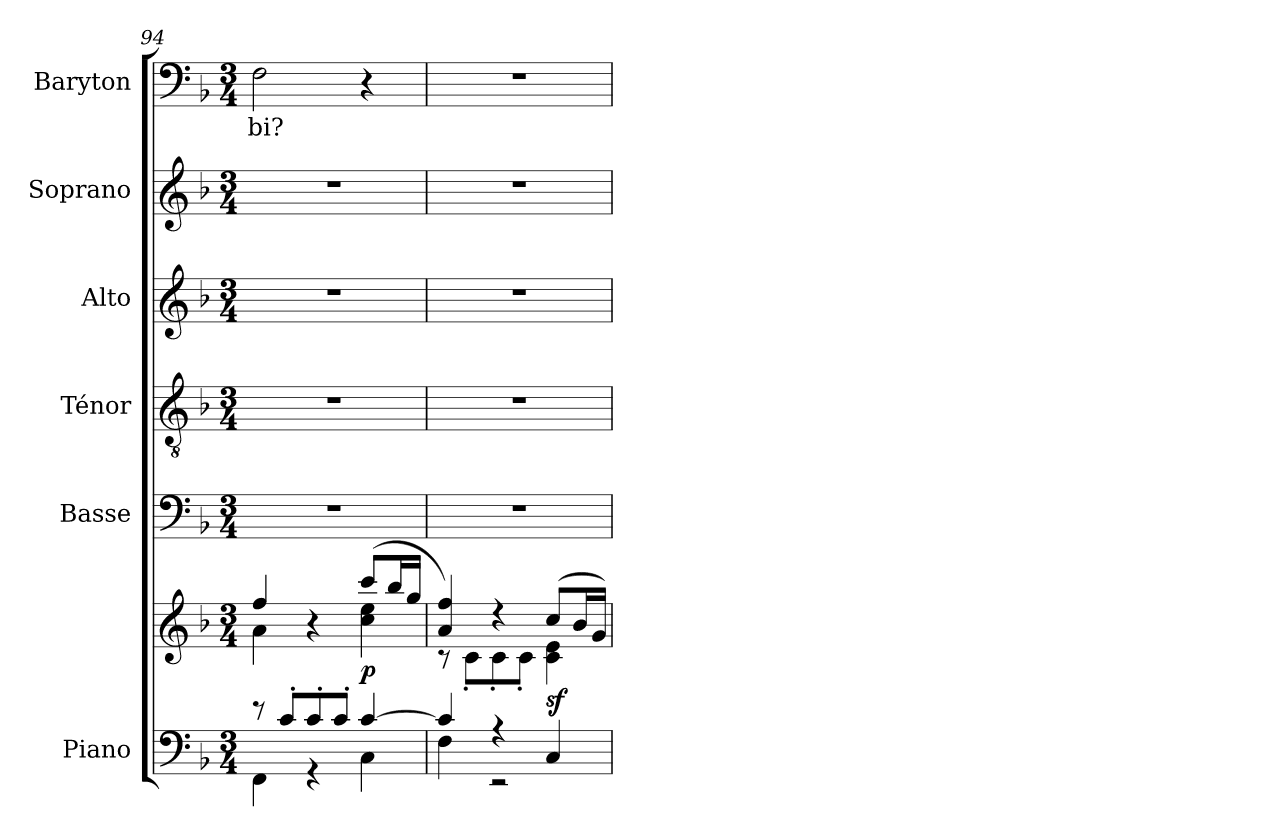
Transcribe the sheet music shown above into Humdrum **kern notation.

**kern	**kern	**dynam	**kern	**kern	**kern	**kern	**kern	**text
*part6	*part6	*part6	*part5	*part4	*part3	*part2	*part1	*part1
*staff7	*staff6	*staff6/7	*staff5	*staff4	*staff3	*staff2	*staff1	*staff1
*I"Piano	*	*	*I"Basse	*I"Ténor	*I"Alto	*I"Soprano	*I"Baryton	*
*I'Pno.	*	*	*I'B.	*I'T.	*I'Alt.	*I'So.	*I'Bar.	*
!!LO:PB:g=z
*clefF4	*clefG2	*	*clefF4	*clefGv2	*clefG2	*clefG2	*clefF4	*
*k[b-]	*k[b-]	*	*k[b-]	*k[b-]	*k[b-]	*k[b-]	*k[b-]	*
*M3/4	*M3/4	*	*M3/4	*M3/4	*M3/4	*M3/4	*M3/4	*
=94	=94	=94	=94	=94	=94	=94	=94	=94
*^	*^	*	*	*	*	*	*	*
!	!	!	!	!	!	!	!	!	!	!LO:LY:b
8r	4FF\	4ff/	4a\	.	2.r	2.r	2.r	2.r	2F\	-bi?
8c'/L	.	.	.	.	.	.	.	.	.	.
8c'/	4r	4r	4ryy	.	.	.	.	.	.	.
8c'/J	.	.	.	.	.	.	.	.	.	.
!	!	!	!	!LO:DY:a=2	!	!	!	!	!	!
[4c/	4C\	(8ccc/L	4cc\ 4ee\	p	.	.	.	.	4r	.
.	.	16bb-/L	.	.	.	.	.	.	.	.
.	.	16gg/JJ	.	.	.	.	.	.	.	.
=95	=95	=95	=95	=95	=95	=95	=95	=95	=95	=95
4c/]	4F\	4a/ 4ff/)	8r	.	2.r	2.r	2.r	2.r	2.r	.
.	.	.	8c'\L	.	.	.	.	.	.	.
4r	2r	4r	8c'\	.	.	.	.	.	.	.
.	.	.	8c'\J	.	.	.	.	.	.	.
!	!	!	!	!LO:DY:a=2	!	!	!	!	!	!
4C/	.	(8cc/L	4c\ 4e\	sf	.	.	.	.	.	.
.	.	16b-/L	.	.	.	.	.	.	.	.
.	.	16g/JJ)	.	.	.	.	.	.	.	.
*v	*v	*	*	*	*	*	*	*	*	*
*	*v	*v	*	*	*	*	*	*	*
=	=	=	=	=	=	=	=	=
*-	*-	*-	*-	*-	*-	*-	*-	*-
